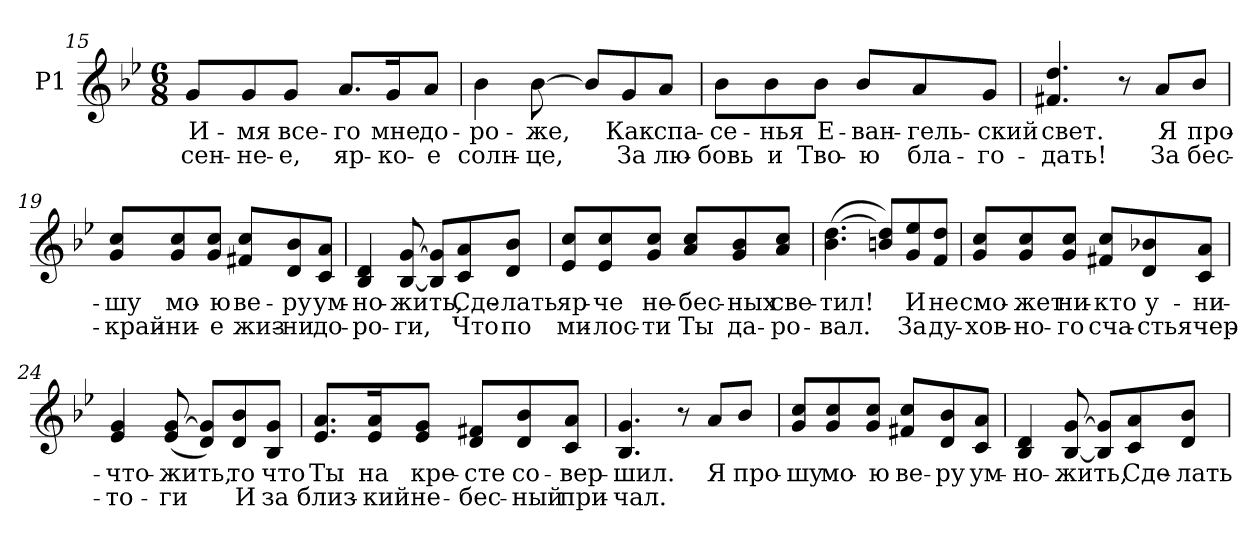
**kern	**text	**text
*part1	*part1	*part1
*staff1	*staff1	*staff1
*I"P1	*	*
*clefG2	*	*
*k[b-e-]	*	*
*g:	*	*
*M6/8	*	*
=15	=15	=15
!	!LO:LY:b:color=#000000	!LO:LY:b:color=#000000
8gi/L	И-	-сен-
!	!LO:LY:b:color=#000000	!LO:LY:b:color=#000000
8gi/	-мя	-не-
!	!LO:LY:b:color=#000000	!LO:LY:b:color=#000000
8gi/J	все-	-е,
!	!LO:LY:b:color=#000000	!LO:LY:b:color=#000000
8.ai/L	-го	яр-
!	!LO:LY:b:color=#000000	!LO:LY:b:color=#000000
16gi/k	мне	-ко-
!	!LO:LY:b:color=#000000	!LO:LY:b:color=#000000
8ai/J	до-	-е
=16	=16	=16
!	!LO:LY:b:color=#000000	!LO:LY:b:color=#000000
4b-i\	-ро-	солн-
!	!LO:LY:b:color=#000000	!LO:LY:b:color=#000000
[>8b-i\	-же,	-це,
8b-i/L]	.	.
!	!LO:LY:b:color=#000000	!LO:LY:b:color=#000000
8gi/	Как	За
!	!LO:LY:b:color=#000000	!LO:LY:b:color=#000000
8ai/J	спа-	лю-
=17	=17	=17
!	!LO:LY:b:color=#000000	!LO:LY:b:color=#000000
8b-i\L	-се-	-бовь
!	!LO:LY:b:color=#000000	!LO:LY:b:color=#000000
8b-i\	-нья	и
!	!LO:LY:b:color=#000000	!LO:LY:b:color=#000000
8b-i\J	Е-	Тво-
!	!LO:LY:b:color=#000000	!LO:LY:b:color=#000000
8b-i/L	-ван-	-ю
!	!LO:LY:b:color=#000000	!LO:LY:b:color=#000000
8ai/	-гель-	бла-
!	!LO:LY:b:color=#000000	!LO:LY:b:color=#000000
8gi/J	-ский	-го-
=18	=18	=18
!	!LO:LY:b:color=#000000	!LO:LY:b:color=#000000
4.f#Xi/ 4.ddi	свет.	-дать!
8r	.	.
!	!LO:LY:b:color=#000000	!LO:LY:b:color=#000000
8ai/L	Я	За
!	!LO:LY:b:color=#000000	!LO:LY:b:color=#000000
8b-i/J	про-	бес-
!!LO:LB:g=z
=19	=19	=19
!	!LO:LY:b:color=#000000	!LO:LY:b:color=#000000
8gi/ 8cciL	-шу	-край-
!	!LO:LY:b:color=#000000	!LO:LY:b:color=#000000
8gi/ 8cci	мо-	-ни-
!	!LO:LY:b:color=#000000	!LO:LY:b:color=#000000
8gi/ 8cciJ	-ю	-е
!	!LO:LY:b:color=#000000	!LO:LY:b:color=#000000
8f#Xi/ 8cciL	ве-	жиз-
!	!LO:LY:b:color=#000000	!LO:LY:b:color=#000000
8di/ 8b-i	-ру	-ни
!	!LO:LY:b:color=#000000	!LO:LY:b:color=#000000
8ci/ 8aiJ	ум-	до-
=20	=20	=20
!	!LO:LY:b:color=#000000	!LO:LY:b:color=#000000
4B-i/ 4di	-но-	-ро-
!	!LO:LY:b:color=#000000	!LO:LY:b:color=#000000
[<8B-i/ [>8gi	-жить,	-ги,
8B-i/] 8gi]L	.	.
!	!LO:LY:b:color=#000000	!LO:LY:b:color=#000000
8ci/ 8ai	Сде-	Что
!	!LO:LY:b:color=#000000	!LO:LY:b:color=#000000
8di/ 8b-iJ	-лать	по
=21	=21	=21
!	!LO:LY:b:color=#000000	!LO:LY:b:color=#000000
8e-i/ 8cciL	яр-	ми-
!	!LO:LY:b:color=#000000	!LO:LY:b:color=#000000
8e-i/ 8cci	-че	-лос-
!	!LO:LY:b:color=#000000	!LO:LY:b:color=#000000
8gi/ 8cciJ	не-	-ти
!	!LO:LY:b:color=#000000	!LO:LY:b:color=#000000
8ai/ 8cciL	-бес-	Ты
!	!LO:LY:b:color=#000000	!LO:LY:b:color=#000000
8gi/ 8b-i	-ных	да-
!	!LO:LY:b:color=#000000	!LO:LY:b:color=#000000
8ai/ 8cciJ	све-	-ро-
=22	=22	=22
!	!LO:LY:b:color=#000000	!LO:LY:b:color=#000000
(4.b-i\ [>4.ddi	-тил!	-вал.
8bni/ 8ddi]L)	.	.
!	!LO:LY:b:color=#000000	!LO:LY:b:color=#000000
8gi/ 8ee-i	И	За
!	!LO:LY:b:color=#000000	!LO:LY:b:color=#000000
8fi/ 8ddiJ	не	ду-
!!LO:LB:g=z
=23	=23	=23
!	!LO:LY:b:color=#000000	!LO:LY:b:color=#000000
8gi/ 8cciL	смо-	-хов-
!	!LO:LY:b:color=#000000	!LO:LY:b:color=#000000
8gi/ 8cci	-жет	-но-
!	!LO:LY:b:color=#000000	!LO:LY:b:color=#000000
8gi/ 8cciJ	ни-	-го
!	!LO:LY:b:color=#000000	!LO:LY:b:color=#000000
8f#Xi/ 8cciL	-кто	сча-
!	!LO:LY:b:color=#000000	!LO:LY:b:color=#000000
8di/ 8b-Xi	у-	-стья
!	!LO:LY:b:color=#000000	!LO:LY:b:color=#000000
8ci/ 8aiJ	-ни-	чер-
=24	=24	=24
!	!LO:LY:b:color=#000000	!LO:LY:b:color=#000000
4e-i/ 4gi	-что-	-то-
!	!LO:LY:b:color=#000000	!LO:LY:b:color=#000000
(8e-i/ [>8gi	-жить,	-ги
8di/ 8gi]L)	.	.
!	!LO:LY:b:color=#000000	!LO:LY:b:color=#000000
8di/ 8b-i	то	И
!	!LO:LY:b:color=#000000	!LO:LY:b:color=#000000
8B-i/ 8giJ	что	за
=25	=25	=25
!	!LO:LY:b:color=#000000	!LO:LY:b:color=#000000
8.e-i/ 8.aiL	Ты	близ-
!	!LO:LY:b:color=#000000	!LO:LY:b:color=#000000
16e-i/ 16aiK	на	-кий
!	!LO:LY:b:color=#000000	!LO:LY:b:color=#000000
8e-i/ 8giJ	кре-	не-
!	!LO:LY:b:color=#000000	!LO:LY:b:color=#000000
8di/ 8f#XiL	-сте	-бес-
!	!LO:LY:b:color=#000000	!LO:LY:b:color=#000000
8di/ 8b-i	со-	-ный
!	!LO:LY:b:color=#000000	!LO:LY:b:color=#000000
8ci/ 8aiJ	-вер-	при-
=26	=26	=26
!	!LO:LY:b:color=#000000	!LO:LY:b:color=#000000
4.B-i/ 4.gi	-шил.	-чал.
8r	.	.
!	!LO:LY:b:color=#000000	!
8ai/L	Я	.
!	!LO:LY:b:color=#000000	!
8b-i/J	про-	.
!!LO:LB:g=z
=27	=27	=27
!	!LO:LY:b:color=#000000	!
8gi/ 8cciL	-шу	.
!	!LO:LY:b:color=#000000	!
8gi/ 8cci	мо-	.
!	!LO:LY:b:color=#000000	!
8gi/ 8cciJ	-ю	.
!	!LO:LY:b:color=#000000	!
8f#Xi/ 8cciL	ве-	.
!	!LO:LY:b:color=#000000	!
8di/ 8b-i	-ру	.
!	!LO:LY:b:color=#000000	!
8ci/ 8aiJ	ум-	.
=28	=28	=28
!	!LO:LY:b:color=#000000	!
4B-i/ 4di	-но-	.
!	!LO:LY:b:color=#000000	!
[<8B-i/ [>8gi	-жить,	.
8B-i/] 8gi]L	.	.
!	!LO:LY:b:color=#000000	!
8ci/ 8ai	Сде-	.
!	!LO:LY:b:color=#000000	!
8di/ 8b-iJ	-лать	.
=	=	=
*-	*-	*-
